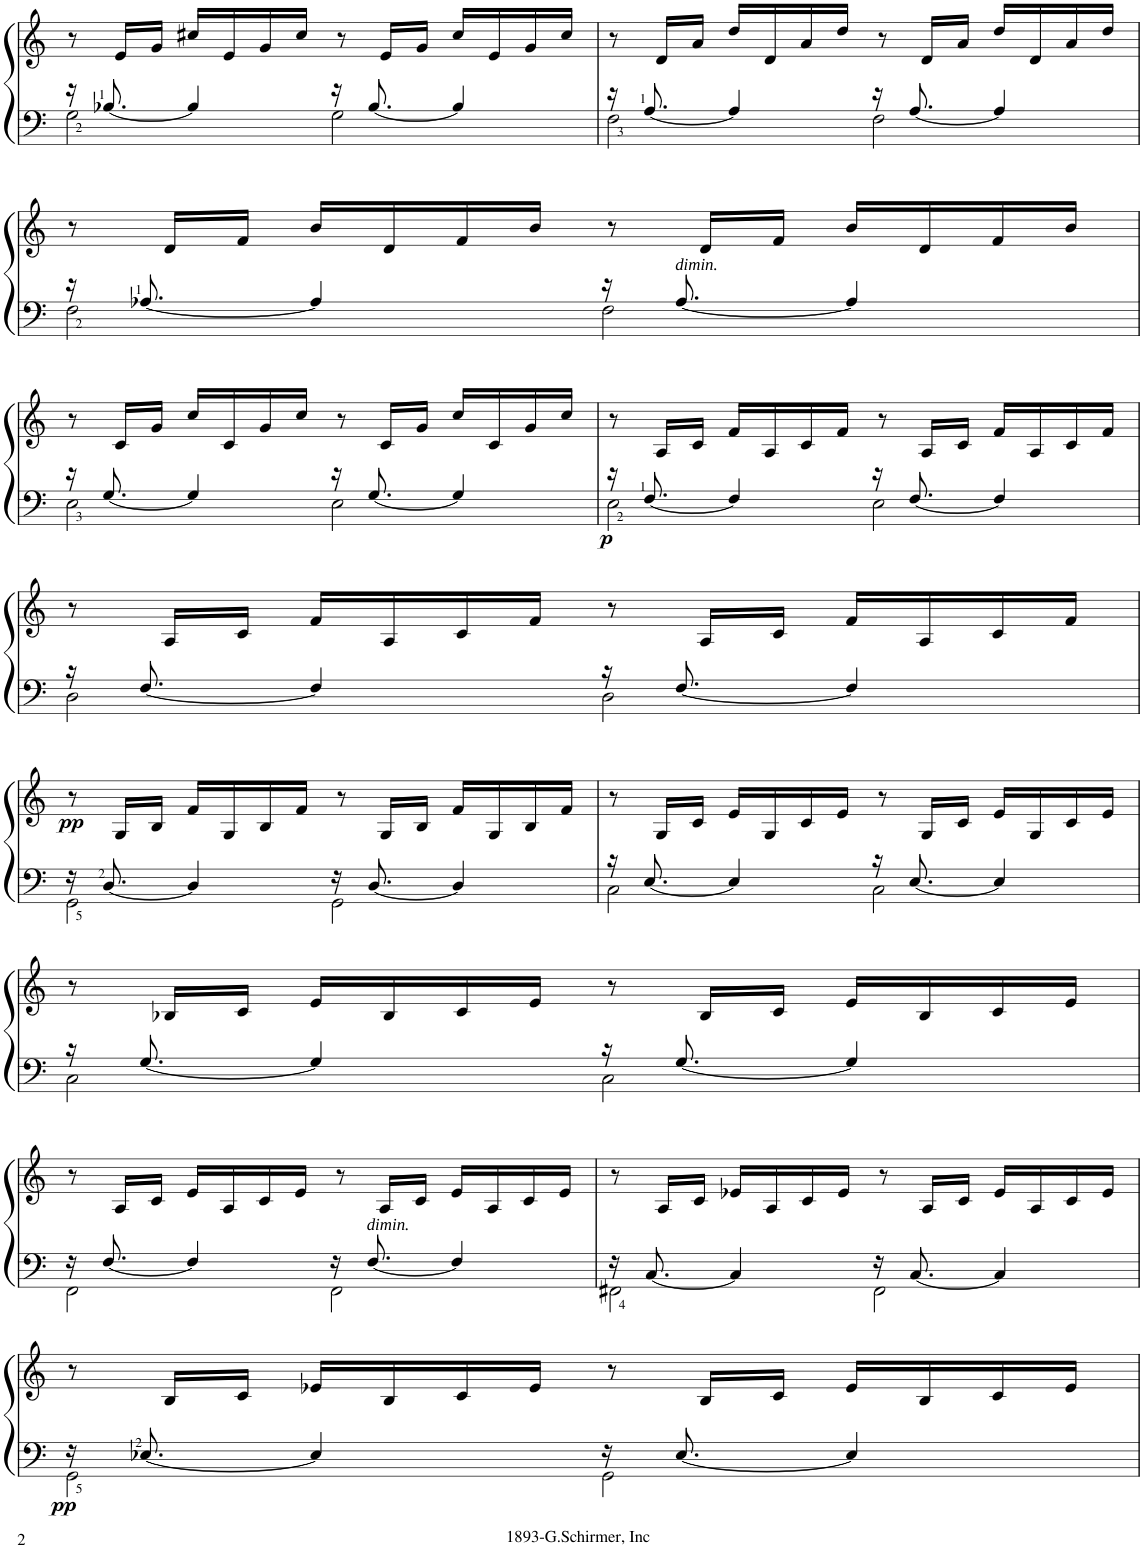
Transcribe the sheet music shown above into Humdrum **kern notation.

**kern	**kern	**dynam
*part1	*part1	*part1
*staff2	*staff1	*staff1/2
*I"Piano	*	*
*I'Pno	*	*
!!LO:PB:g=z
*clefF4	*clefG2	*
*k[]	*k[]	*
*M4/4	*M4/4	*
*met(c)	*met(c)	*
=12	=12	=12
*^	*	*
16r	2G\	8r	.
[<8.B-X/	.	.	.
.	.	16e/LL	.
.	.	16g/JJ	.
4B-/]	.	16cc#X/LL	.
.	.	16e/	.
.	.	16g/	.
.	.	16cc#/JJ	.
16r	2G\	8r	.
[<8.B-/	.	.	.
.	.	16e/LL	.
.	.	16g/JJ	.
4B-/]	.	16cc#/LL	.
.	.	16e/	.
.	.	16g/	.
.	.	16cc#/JJ	.
=13	=13	=13	=13
16r	2F\	8r	.
[<8.A/	.	.	.
.	.	16d/LL	.
.	.	16a/JJ	.
4A/]	.	16dd/LL	.
.	.	16d/	.
.	.	16a/	.
.	.	16dd/JJ	.
16r	2F\	8r	.
[<8.A/	.	.	.
.	.	16d/LL	.
.	.	16a/JJ	.
4A/]	.	16dd/LL	.
.	.	16d/	.
.	.	16a/	.
.	.	16dd/JJ	.
!!LO:LB:g=z
=14	=14	=14	=14
16r	2F\	8r	.
[<8.A-X/	.	.	.
.	.	16d/LL	.
.	.	16f/JJ	.
4A-/]	.	16b/LL	.
.	.	16d/	.
.	.	16f/	.
.	.	16b/JJ	.
16r	2F\	8r	.
!LO:TX:a:i:t=dimin.	!	!	!
[<8.A-/	.	.	.
.	.	16d/LL	.
.	.	16f/JJ	.
4A-/]	.	16b/LL	.
.	.	16d/	.
.	.	16f/	.
.	.	16b/JJ	.
!!LO:LB:g=z
=15	=15	=15	=15
16r	2E\	8r	.
[<8.G/	.	.	.
.	.	16c/LL	.
.	.	16g/JJ	.
4G/]	.	16cc/LL	.
.	.	16c/	.
.	.	16g/	.
.	.	16cc/JJ	.
16r	2E\	8r	.
[<8.G/	.	.	.
.	.	16c/LL	.
.	.	16g/JJ	.
4G/]	.	16cc/LL	.
.	.	16c/	.
.	.	16g/	.
.	.	16cc/JJ	.
=16	=16	=16	=16
!	!	!	!LO:DY:b=2
16r	2E\	8r	p
[<8.F/	.	.	.
.	.	16A/LL	.
.	.	16c/JJ	.
4F/]	.	16f/LL	.
.	.	16A/	.
.	.	16c/	.
.	.	16f/JJ	.
16r	2E\	8r	.
[<8.F/	.	.	.
.	.	16A/LL	.
.	.	16c/JJ	.
4F/]	.	16f/LL	.
.	.	16A/	.
.	.	16c/	.
.	.	16f/JJ	.
!!LO:LB:g=z
=17	=17	=17	=17
16r	2D\	8r	.
[<8.F/	.	.	.
.	.	16A/LL	.
.	.	16c/JJ	.
4F/]	.	16f/LL	.
.	.	16A/	.
.	.	16c/	.
.	.	16f/JJ	.
16r	2D\	8r	.
[<8.F/	.	.	.
.	.	16A/LL	.
.	.	16c/JJ	.
4F/]	.	16f/LL	.
.	.	16A/	.
.	.	16c/	.
.	.	16f/JJ	.
!!LO:LB:g=z
=18	=18	=18	=18
!	!	!	!LO:DY:b
16r	2GG\	8r	pp
[<8.D/	.	.	.
.	.	16G/LL	.
.	.	16B/JJ	.
4D/]	.	16f/LL	.
.	.	16G/	.
.	.	16B/	.
.	.	16f/JJ	.
16r	2GG\	8r	.
[<8.D/	.	.	.
.	.	16G/LL	.
.	.	16B/JJ	.
4D/]	.	16f/LL	.
.	.	16G/	.
.	.	16B/	.
.	.	16f/JJ	.
=19	=19	=19	=19
16r	2C\	8r	.
[<8.E/	.	.	.
.	.	16G/LL	.
.	.	16c/JJ	.
4E/]	.	16e/LL	.
.	.	16G/	.
.	.	16c/	.
.	.	16e/JJ	.
16r	2C\	8r	.
[<8.E/	.	.	.
.	.	16G/LL	.
.	.	16c/JJ	.
4E/]	.	16e/LL	.
.	.	16G/	.
.	.	16c/	.
.	.	16e/JJ	.
!!LO:LB:g=z
=20	=20	=20	=20
16r	2C\	8r	.
[<8.G/	.	.	.
.	.	16B-X/LL	.
.	.	16c/JJ	.
4G/]	.	16e/LL	.
.	.	16B-/	.
.	.	16c/	.
.	.	16e/JJ	.
16r	2C\	8r	.
[<8.G/	.	.	.
.	.	16B-/LL	.
.	.	16c/JJ	.
4G/]	.	16e/LL	.
.	.	16B-/	.
.	.	16c/	.
.	.	16e/JJ	.
!!LO:LB:g=z
=21	=21	=21	=21
16r	2FF\	8r	.
[<8.F/	.	.	.
.	.	16A/LL	.
.	.	16c/JJ	.
4F/]	.	16e/LL	.
.	.	16A/	.
.	.	16c/	.
.	.	16e/JJ	.
16r	2FF\	8r	.
!LO:TX:a:i:t=dimin.	!	!	!
[<8.F/	.	.	.
.	.	16A/LL	.
.	.	16c/JJ	.
4F/]	.	16e/LL	.
.	.	16A/	.
.	.	16c/	.
.	.	16e/JJ	.
=22	=22	=22	=22
16r	2FF#X\	8r	.
[<8.C/	.	.	.
.	.	16A/LL	.
.	.	16c/JJ	.
4C/]	.	16e-X/LL	.
.	.	16A/	.
.	.	16c/	.
.	.	16e-/JJ	.
16r	2FF#\	8r	.
[<8.C/	.	.	.
.	.	16A/LL	.
.	.	16c/JJ	.
4C/]	.	16e-/LL	.
.	.	16A/	.
.	.	16c/	.
.	.	16e-/JJ	.
!!LO:LB:g=z
=23	=23	=23	=23
!	!	!	!LO:DY:b=2
16r	2GG\	8r	pp
[<8.E-X/	.	.	.
.	.	16B/LL	.
.	.	16c/JJ	.
4E-/]	.	16e-X/LL	.
.	.	16B/	.
.	.	16c/	.
.	.	16e-/JJ	.
16r	2GG\	8r	.
[<8.E-/	.	.	.
.	.	16B/LL	.
.	.	16c/JJ	.
4E-/]	.	16e-/LL	.
.	.	16B/	.
.	.	16c/	.
.	.	16e-/JJ	.
*v	*v	*	*
=	=	=
*-	*-	*-
